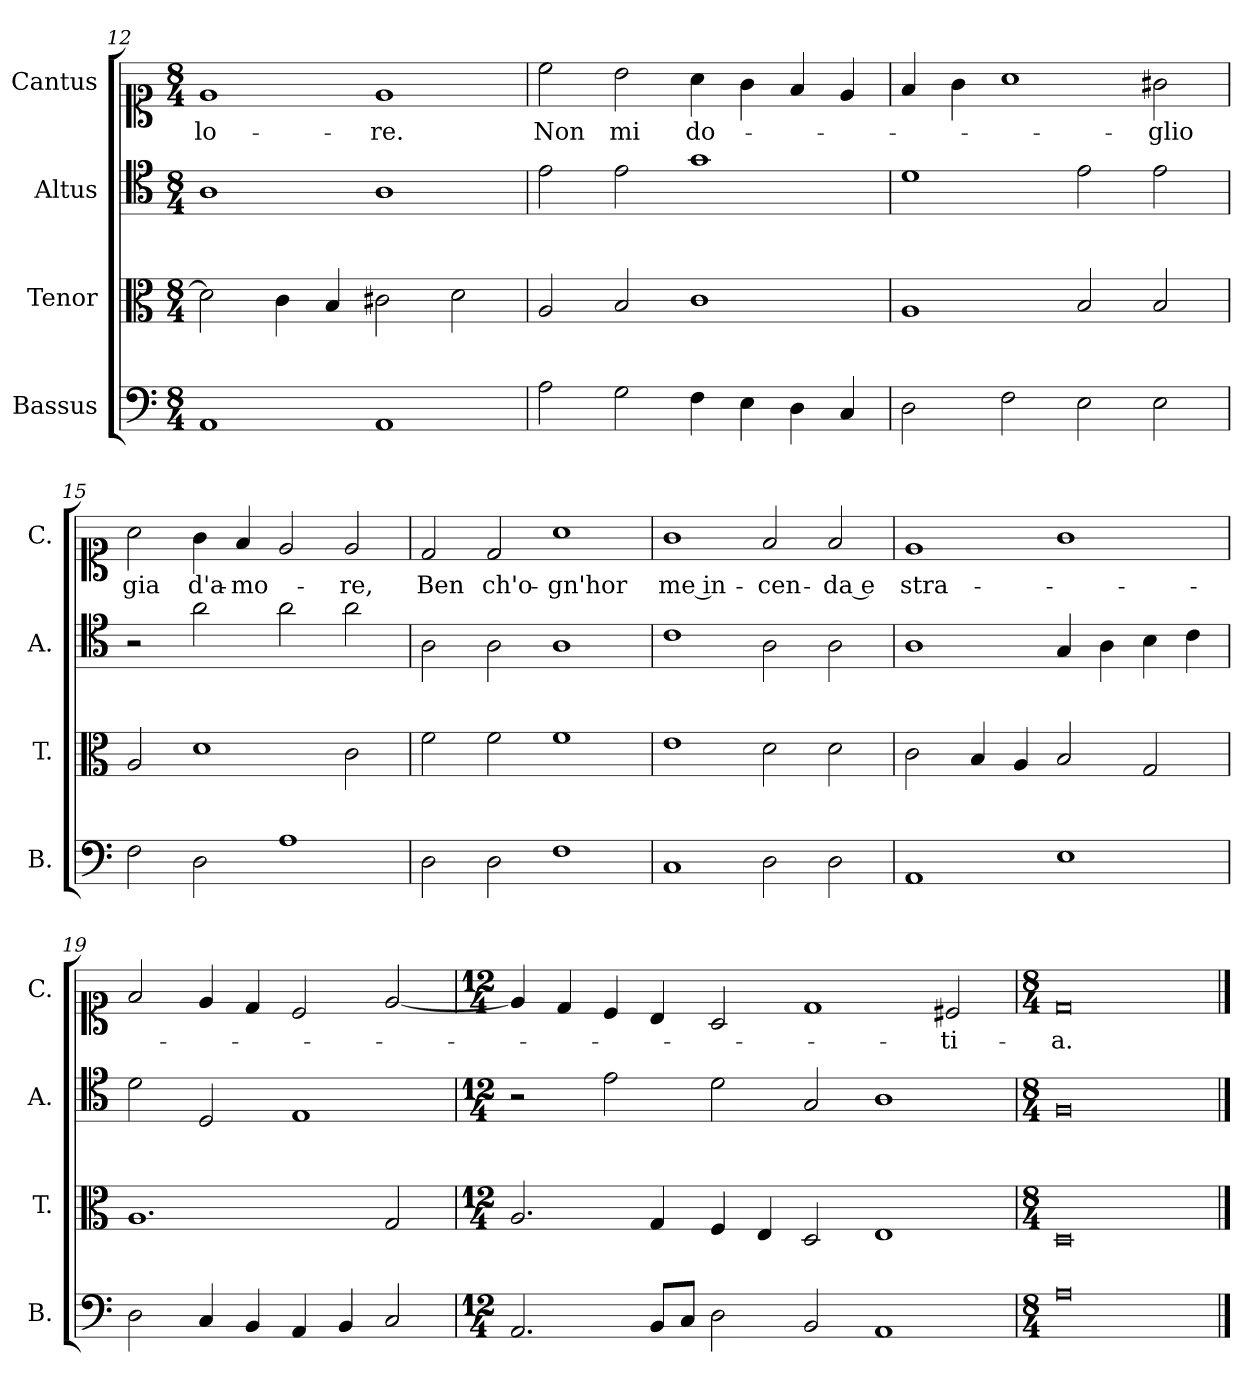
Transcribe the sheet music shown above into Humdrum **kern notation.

**kern	**kern	**kern	**kern	**text
*part4	*part3	*part2	*part1	*part1
*staff4	*staff3	*staff2	*staff1	*staff1
*I"Bassus	*I"Tenor	*I"Altus	*I"Cantus	*
*I'B.	*I'T.	*I'A.	*I'C.	*
*clefF4	*clefC3	*clefC4	*clefC1	*
*k[]	*k[]	*k[]	*k[]	*
*M8/4	*M8/4	*M8/4	*M8/4	*
=12	=12	=12	=12	=12
!	!	!	!	!LO:LY:b
1AA	2d\]	1A	1e	-lo-
.	4c\	.	.	.
.	4B/	.	.	.
!	!	!	!	!LO:LY:b
1AA	2c#X\	1A	1e	-re.
.	2d\	.	.	.
=13	=13	=13	=13	=13
!	!	!	!	!LO:LY:b
2A\	2A/	2e\	2cc\	Non
!	!	!	!	!LO:LY:b
2G\	2B/	2e\	2b\	mi
!	!	!	!	!LO:LY:b
4F\	1c	1g	4a\	do-
4E\	.	.	4g\	.
4D\	.	.	4f/	.
4C/	.	.	4e/	.
=14	=14	=14	=14	=14
2D\	1A	1d	4f/	.
.	.	.	4g\	.
2F\	.	.	1a	.
2E\	2B/	2e\	.	.
!	!	!	!	!LO:LY:b
2E\	2B/	2e\	2g#X\	-glio
=15	=15	=15	=15	=15
!	!	!	!	!LO:LY:b
2F\	2A/	2r	2a\	gia
!	!	!	!	!LO:LY:b
2D\	1d	2a\	4g\	d'a-
!	!	!	!	!LO:LY:b
.	.	.	4f/	-mo-
1A	.	2a\	2e/	.
!	!	!	!	!LO:LY:b
.	2c\	2a\	2e/	-re,
!!LO:LB:g=z
=16	=16	=16	=16	=16
!	!	!	!	!LO:LY:b
2D\	2f\	2A\	2d/	Ben
!	!	!	!	!LO:LY:b
2D\	2f\	2A\	2d/	ch'o-
!	!	!	!	!LO:LY:b
1F	1f	1A	1a	-gn'hor
=17	=17	=17	=17	=17
!	!	!	!	!LO:LY:b
1C	1e	1c	1g	me in-
!	!	!	!	!LO:LY:b
2D\	2d\	2A\	2f/	-cen-
!	!	!	!	!LO:LY:b
2D\	2d\	2A\	2f/	-da e
=18	=18	=18	=18	=18
!	!	!	!	!LO:LY:b
1AA	2c\	1A	1e	stra-
.	4B/	.	.	.
.	4A/	.	.	.
1E	2B/	4G/	1g	.
.	.	4A\	.	.
.	2G/	4B\	.	.
.	.	4c\	.	.
=19	=19	=19	=19	=19
2D\	1.A	2d\	2f/	.
4C/	.	2D/	4e/	.
4BB/	.	.	4d/	.
4AA/	.	1E	2c/	.
4BB/	.	.	.	.
2C/	2G/	.	[2e/	.
!!LO:LB:g=z
=20	=20	=20	=20	=20
*M12/4	*M12/4	*M12/4	*M12/4	*
2.AA/	2.A/	2r	4e/]	.
.	.	.	4d/	.
.	.	2e\	4c/	.
8BB/L	4G/	.	4B/	.
8C/J	.	.	.	.
2D\	4F/	2d\	2A/	.
.	4E/	.	.	.
2BB/	2D/	2G/	1d	.
1AA	1E	1A	.	.
!	!	!	!	!LO:LY:b
.	.	.	2c#X/	-ti-
=21	=21	=21	=21	=21
*M8/4	*M8/4	*M8/4	*M8/4	*
!	!	!	!	!LO:LY:b
0A	0D	0F	0d	-a.
==	==	==	==	==
*-	*-	*-	*-	*-
